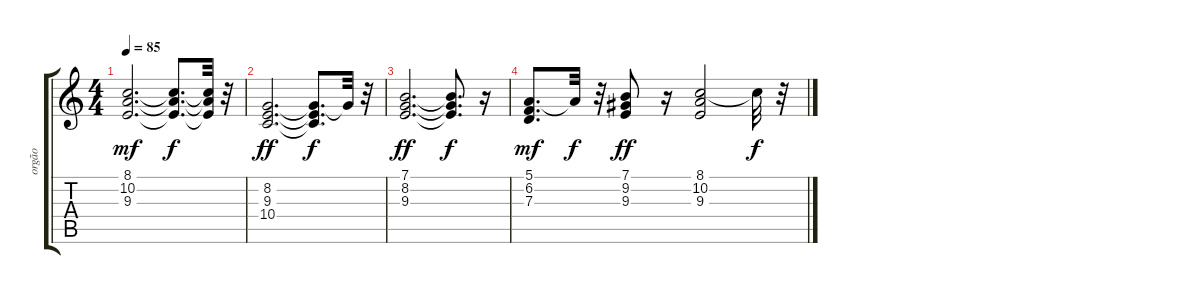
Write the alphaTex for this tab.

\track ("orgão" "orgão") {instrument rockorgan}
\staff {score tabs}
\tuning (E4 B3 G3 D3 A2 E2) {hide}
\ts (4 4)
\tempo 85
\clef g2
\ks c
(8.1 10.2 9.3).2{d dy mf} (8.1{t} 10.2{t} 9.3{t}).8{d dy f} (8.1{t} 10.2{t} 9.3{t}).32 r.32 |
(8.2 9.3 10.4).2{d dy ff} (8.2{t} 9.3{t} 10.4{t}).8{d dy f} 8.2{t}.32 r.32 |
(7.1 8.2 9.3).2{d dy ff} (7.1{t} 8.2{t} 9.3{t}).8{d dy f} r.16 |
(5.1 6.2 7.3).8{d dy mf} 5.1{t}.32{dy f} r.32 (7.1 9.2 9.3).8{dy ff} r.16 (8.1 10.2 9.3).2 8.1{t}.32{dy f} r.32
